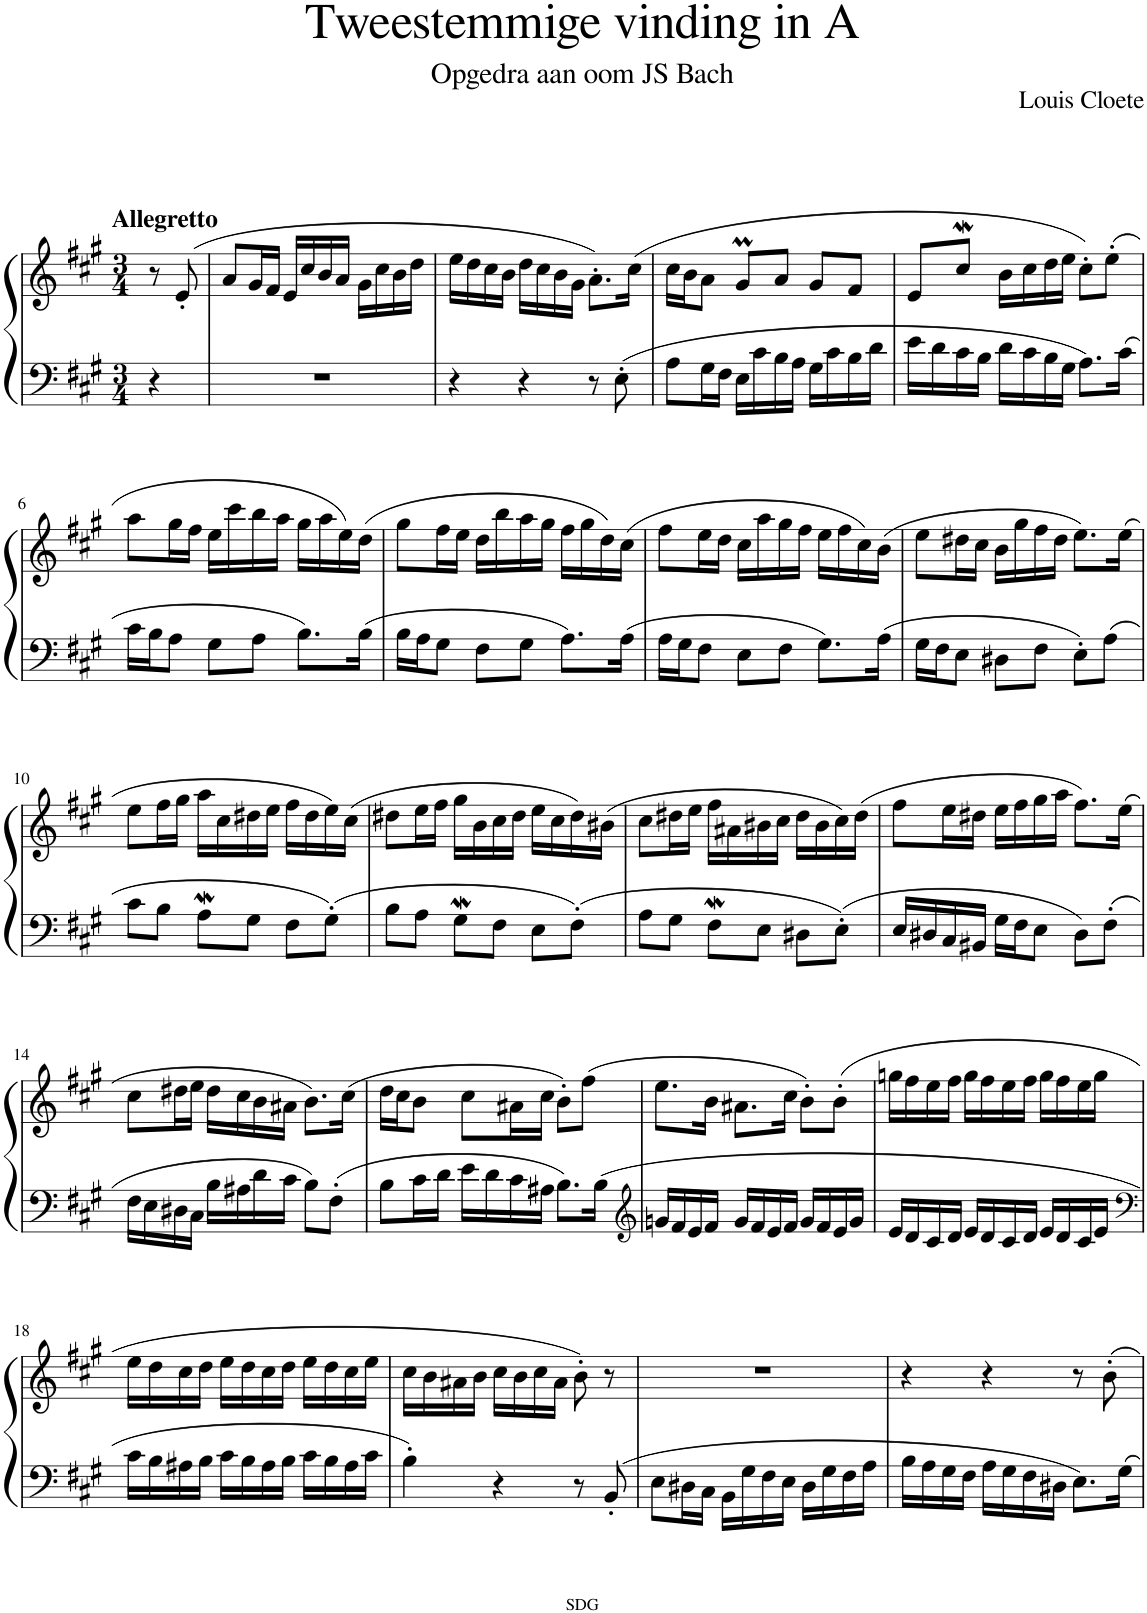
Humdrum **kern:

**kern	**kern
*part1	*part1
*staff2	*staff1
*I"Klawesimbel	*
*I'Klaw.	*
*clefF4	*clefG2
*k[f#c#g#]	*k[f#c#g#]
*M3/4	*M3/4
=1	=1
!	!LO:TX:a:B:t=Allegretto
4r	8r
.	(8e'/
=2	=2
2.r	8a/L
.	16g#/L
.	16f#/JJ
.	16e/LL
.	16cc#/
.	16b/
.	16a/JJ
.	16g#\LL
.	16cc#\
.	16b\
.	16dd\JJ
=3	=3
4r	16ee\LL
.	16dd\
.	16cc#\
.	16b\JJ
4r	16dd\LL
.	16cc#\
.	16b\
.	16g#\JJ
8r	8.a'\L)
8E'\	.
.	(16cc#\Jk
=4	=4
8A\L	16cc#\LL
.	16b\J
16G#\L	8a\J
16F#\JJ	.
16E\LL	8g#m/L
16c#\	.
16B\	8a/J
16A\JJ	.
16G#\LL	8g#/L
16c#\	.
16B\	8f#/J
16d\JJ	.
=5	=5
16e\LL	8e/L
16d\	.
16c#\	8cc#W/J
16B\JJ	.
16d\LL	16b\LL
16c#\	16cc#\
16B\	16dd\
16G#\JJ	16ee\JJ
8.A\L	8cc#'\L)
.	(8ee'\J
16c#\Jk	.
!!LO:LB:g=z
=6	=6
16c#\LL	8aa\L
16B\J	.
8A\J	16gg#\L
.	16ff#\JJ
8G#\L	16ee\LL
.	16ccc#\
8A\J	16bb\
.	16aa\JJ
8.B\L	16gg#\LL
.	16aa\
.	16ee\)
16B\Jk	(16dd\JJ
=7	=7
16B\LL	8gg#\L
16A\J	.
8G#\J	16ff#\L
.	16ee\JJ
8F#\L	16dd\LL
.	16bb\
8G#\J	16aa\
.	16gg#\JJ
8.A\L	16ff#\LL
.	16gg#\
.	16dd\)
16A\Jk	(16cc#\JJ
=8	=8
16A\LL	8ff#\L
16G#\J	.
8F#\J	16ee\L
.	16dd\JJ
8E\L	16cc#\LL
.	16aa\
8F#\J	16gg#\
.	16ff#\JJ
8.G#\L	16ee\LL
.	16ff#\
.	16cc#\)
16A\Jk	(16b\JJ
=9	=9
16G#\LL	8ee\L
16F#\J	.
8E\J	16dd#X\L
.	16cc#\JJ
8D#X\L	16b\LL
.	16gg#\
8F#\J	16ff#\
.	16dd#\JJ
8E'\L	8.ee\L)
8A\J	.
.	(16ee\Jk
!!LO:LB:g=z
=10	=10
8c#\L	8ee\L
8B\J	16ff#\L
.	16gg#\JJ
8Aw\L	16aa\LL
.	16cc#\
8G#\J	16dd#X\
.	16ee\JJ
8F#\L	16ff#\LL
.	16dd#\
8G#'\J	16ee\)
.	(16cc#\JJ
=11	=11
8B\L	8dd#X\L
8A\J	16ee\L
.	16ff#\JJ
8G#W\L	16gg#\LL
.	16b\
8F#\J	16cc#\
.	16dd#\JJ
8E\L	16ee\LL
.	16cc#\
8F#'\J	16dd#\)
.	(16b#X\JJ
=12	=12
8A\L	8cc#\L
8G#\J	16dd#X\L
.	16ee\JJ
8F#W\L	16ff#\LL
.	16a#X\
8E\J	16b#X\
.	16cc#\JJ
8D#X\L	16dd#\LL
.	16b#\
8E'\J	16cc#\)
.	(16dd#\JJ
=13	=13
16E/LL	8ff#\L
16D#X/	.
16C#/	16ee\L
16BB#X/JJ	16dd#X\JJ
16G#\LL	16ee\LL
16F#\J	16ff#\
8E\J	16gg#\
.	16aa\JJ
8D#\L	8.ff#\L)
8F#'\J	.
.	(16ee\Jk
!!LO:LB:g=z
=14	=14
16F#\LL	8cc#\L
16E\	.
16D#X\	16dd#X\L
16C#\JJ	16ee\JJ
16B\LL	16dd#\LL
16A#X\	16cc#\
16d\	16b\
16c#\JJ	16a#X\JJ
8B\L	8.b\L)
8F#'\J	.
.	(16cc#\Jk
=15	=15
8B\L	16dd\LL
.	16cc#\J
16c#\L	8b\J
16d\JJ	.
16e\LL	8cc#\L
16d\	.
16c#\	16a#X\L
16A#X\JJ	16cc#\JJ
8.B\L	8b'\L)
.	(8ff#\J
16B\Jk	.
=16	=16
*clefG2	*
16gn/LL	8.ee\L
16f#/	.
16e/	.
16f#/JJ	16b\Jk
16g/LL	8.a#X\L
16f#/	.
16e/	.
16f#/JJ	16cc#\Jk
16g/LL	8b'\L)
16f#/	.
16e/	(8b'\J
16g/JJ	.
=17	=17
16e/LL	16ggn\LL
16d/	16ff#\
16c#/	16ee\
16d/JJ	16ff#\JJ
16e/LL	16gg\LL
16d/	16ff#\
16c#/	16ee\
16d/JJ	16ff#\JJ
16e/LL	16gg\LL
16d/	16ff#\
16c#/	16ee\
16e/JJ	16gg\JJ
!!LO:LB:g=z
=18	=18
*clefF4	*
16c#\LL	16ee\LL
16B\	16dd\
16A#X\	16cc#\
16B\JJ	16dd\JJ
16c#\LL	16ee\LL
16B\	16dd\
16A#\	16cc#\
16B\JJ	16dd\JJ
16c#\LL	16ee\LL
16B\	16dd\
16A#\	16cc#\
16c#\JJ	16ee\JJ
=19	=19
4B'\	16cc#\LL
.	16b\
.	16a#X\
.	16b\JJ
4r	16cc#\LL
.	16b\
.	16cc#\
.	16a#\JJ
8r	8b'\)
8BB'/	8r
=20	=20
8E\L	2.r
16D#X\L	.
16C#\JJ	.
16BB\LL	.
16G#\	.
16F#\	.
16E\JJ	.
16D#\LL	.
16G#\	.
16F#\	.
16A\JJ	.
=21	=21
16B\LL	4r
16A\	.
16G#\	.
16F#\JJ	.
16A\LL	4r
16G#\	.
16F#\	.
16D#X\JJ	.
8.E\L	8r
.	8b'\
16G#\Jk	.
=	=
*-	*-
